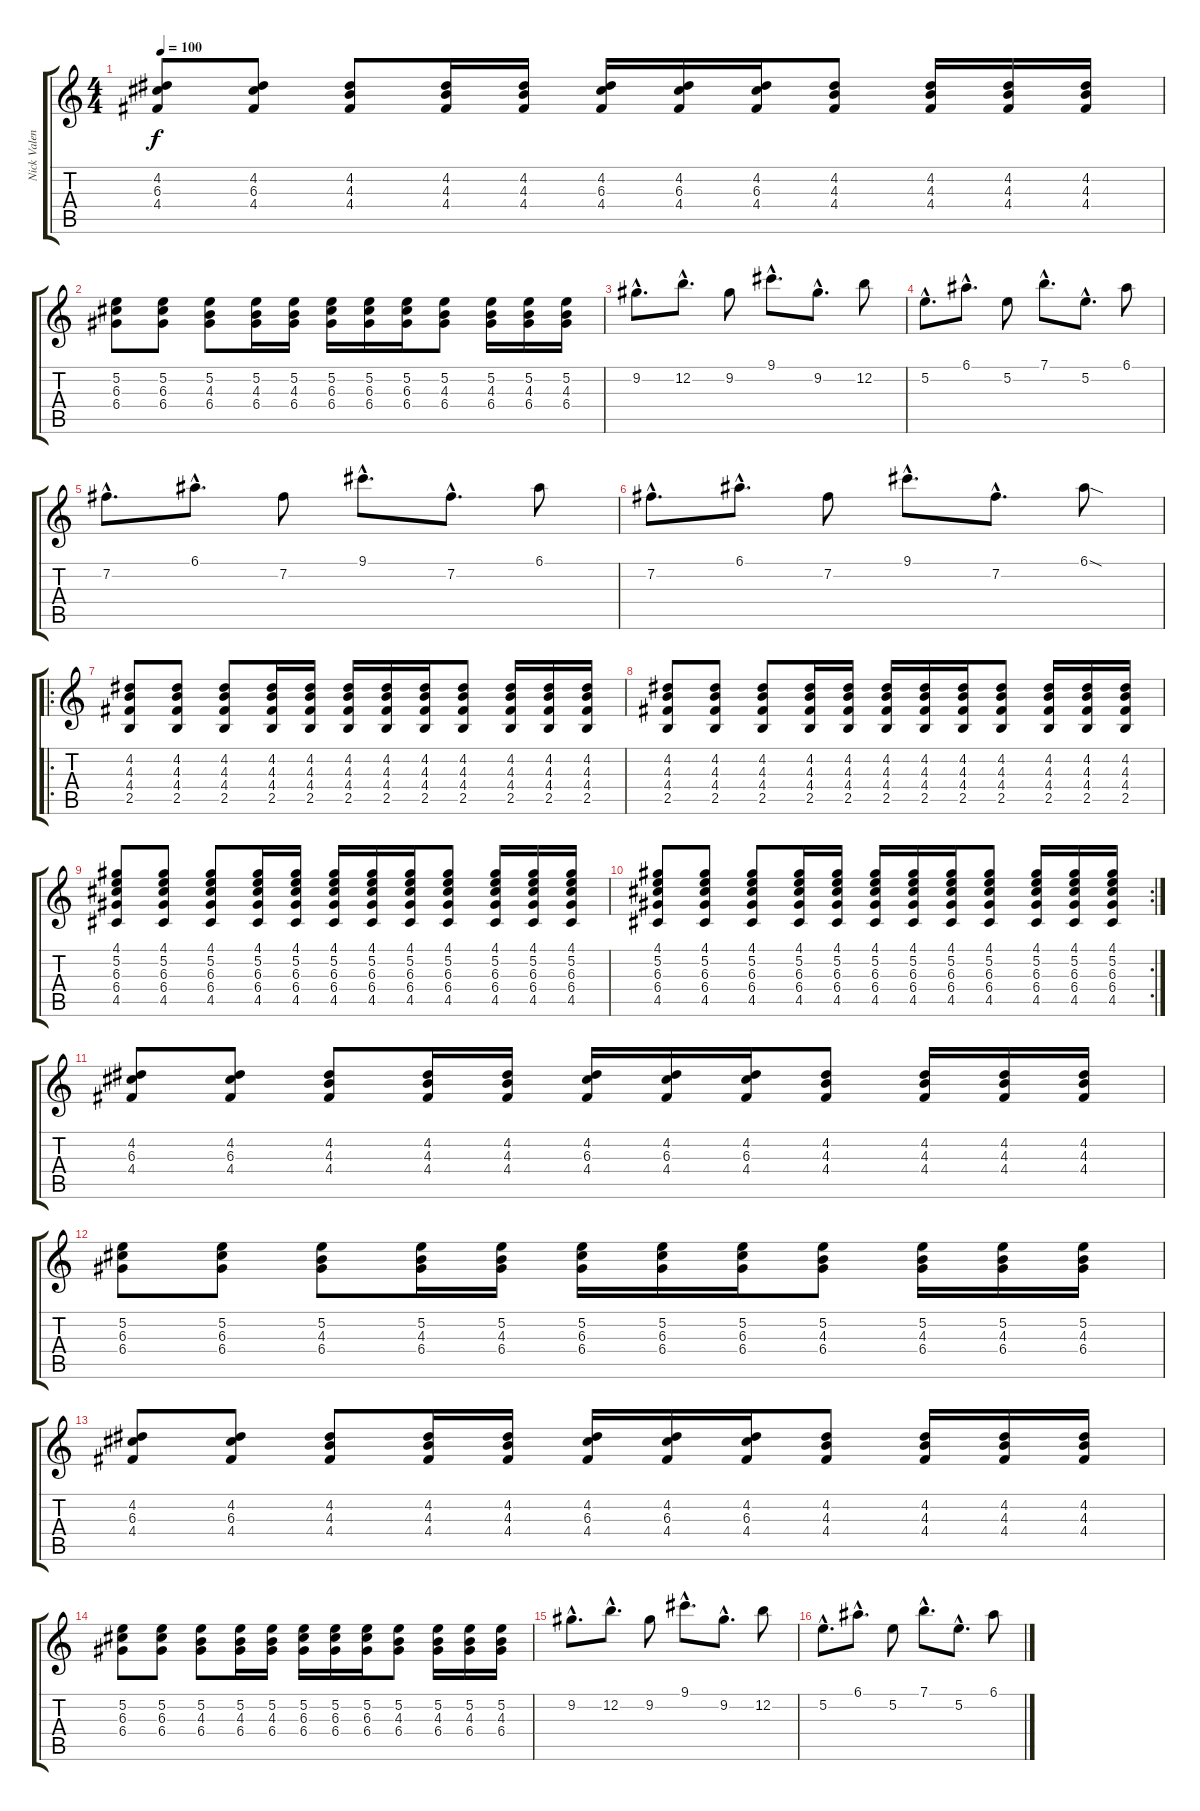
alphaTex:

\track ("Nick Valensi (guitar 1)" "Nick Valen") {instrument distortionguitar}
\staff {score tabs}
\tuning (E4 B3 G3 D3 A2 E2) {hide}
\ts (4 4)
\tempo 100
\clef g2
\ks c
(4.2 6.3 4.4).8{dy f} (4.2 6.3 4.4).8 (4.2 4.3 4.4).8 (4.2 4.3 4.4).16 (4.2 4.3 4.4).16 (4.2 6.3 4.4).16 (4.2 6.3 4.4).16 (4.2 6.3 4.4).16 (4.2 4.3 4.4).8 (4.2 4.3 4.4).16 (4.2 4.3 4.4).16 (4.2 4.3 4.4).16 |
(5.2 6.3 6.4).8 (5.2 6.3 6.4).8 (5.2 4.3 6.4).8 (5.2 4.3 6.4).16 (5.2 4.3 6.4).16 (5.2 6.3 6.4).16 (5.2 6.3 6.4).16 (5.2 6.3 6.4).16 (5.2 4.3 6.4).8 (5.2 4.3 6.4).16 (5.2 4.3 6.4).16 (5.2 4.3 6.4).16 |
9.2{hac}.8{d instrument overdrivenguitar} 12.2{hac}.8{d} 9.2.8 9.1{hac}.8{d} 9.2{hac}.8{d} 12.2.8 |
5.2{hac}.8{d} 6.1{hac}.8{d} 5.2.8 7.1{hac}.8{d} 5.2{hac}.8{d} 6.1.8 |
7.2{hac}.8{d} 6.1{hac}.8{d} 7.2.8 9.1{hac}.8{d} 7.2{hac}.8{d} 6.1.8 |
7.2{hac}.8{d} 6.1{hac}.8{d} 7.2.8 9.1{hac}.8{d} 7.2{hac}.8{d} 6.1{sod}.8 |
\ro
(4.2 4.3 4.4 2.5).8 (4.2 4.3 4.4 2.5).8 (4.2 4.3 4.4 2.5).8 (4.2 4.3 4.4 2.5).16 (4.2 4.3 4.4 2.5).16 (4.2 4.3 4.4 2.5).16 (4.2 4.3 4.4 2.5).16 (4.2 4.3 4.4 2.5).16 (4.2 4.3 4.4 2.5).8 (4.2 4.3 4.4 2.5).16 (4.2 4.3 4.4 2.5).16 (4.2 4.3 4.4 2.5).16 |
(4.2 4.3 4.4 2.5).8 (4.2 4.3 4.4 2.5).8 (4.2 4.3 4.4 2.5).8 (4.2 4.3 4.4 2.5).16 (4.2 4.3 4.4 2.5).16 (4.2 4.3 4.4 2.5).16 (4.2 4.3 4.4 2.5).16 (4.2 4.3 4.4 2.5).16 (4.2 4.3 4.4 2.5).8 (4.2 4.3 4.4 2.5).16 (4.2 4.3 4.4 2.5).16 (4.2 4.3 4.4 2.5).16 |
(4.1 5.2 6.3 6.4 4.5).8 (4.1 5.2 6.3 6.4 4.5).8 (4.1 5.2 6.3 6.4 4.5).8 (4.1 5.2 6.3 6.4 4.5).16 (4.1 5.2 6.3 6.4 4.5).16 (4.1 5.2 6.3 6.4 4.5).16 (4.1 5.2 6.3 6.4 4.5).16 (4.1 5.2 6.3 6.4 4.5).16 (4.1 5.2 6.3 6.4 4.5).8 (4.1 5.2 6.3 6.4 4.5).16 (4.1 5.2 6.3 6.4 4.5).16 (4.1 5.2 6.3 6.4 4.5).16 |
\rc 2
(4.1 5.2 6.3 6.4 4.5).8 (4.1 5.2 6.3 6.4 4.5).8 (4.1 5.2 6.3 6.4 4.5).8 (4.1 5.2 6.3 6.4 4.5).16 (4.1 5.2 6.3 6.4 4.5).16 (4.1 5.2 6.3 6.4 4.5).16 (4.1 5.2 6.3 6.4 4.5).16 (4.1 5.2 6.3 6.4 4.5).16 (4.1 5.2 6.3 6.4 4.5).8 (4.1 5.2 6.3 6.4 4.5).16 (4.1 5.2 6.3 6.4 4.5).16 (4.1 5.2 6.3 6.4 4.5).16 |
(4.2 6.3 4.4).8 (4.2 6.3 4.4).8 (4.2 4.3 4.4).8 (4.2 4.3 4.4).16 (4.2 4.3 4.4).16 (4.2 6.3 4.4).16 (4.2 6.3 4.4).16 (4.2 6.3 4.4).16 (4.2 4.3 4.4).8 (4.2 4.3 4.4).16 (4.2 4.3 4.4).16 (4.2 4.3 4.4).16 |
(5.2 6.3 6.4).8 (5.2 6.3 6.4).8 (5.2 4.3 6.4).8 (5.2 4.3 6.4).16 (5.2 4.3 6.4).16 (5.2 6.3 6.4).16 (5.2 6.3 6.4).16 (5.2 6.3 6.4).16 (5.2 4.3 6.4).8 (5.2 4.3 6.4).16 (5.2 4.3 6.4).16 (5.2 4.3 6.4).16 |
(4.2 6.3 4.4).8 (4.2 6.3 4.4).8 (4.2 4.3 4.4).8 (4.2 4.3 4.4).16 (4.2 4.3 4.4).16 (4.2 6.3 4.4).16 (4.2 6.3 4.4).16 (4.2 6.3 4.4).16 (4.2 4.3 4.4).8 (4.2 4.3 4.4).16 (4.2 4.3 4.4).16 (4.2 4.3 4.4).16 |
(5.2 6.3 6.4).8 (5.2 6.3 6.4).8 (5.2 4.3 6.4).8 (5.2 4.3 6.4).16 (5.2 4.3 6.4).16 (5.2 6.3 6.4).16 (5.2 6.3 6.4).16 (5.2 6.3 6.4).16 (5.2 4.3 6.4).8 (5.2 4.3 6.4).16 (5.2 4.3 6.4).16 (5.2 4.3 6.4).16 |
9.2{hac}.8{d instrument overdrivenguitar} 12.2{hac}.8{d} 9.2.8 9.1{hac}.8{d} 9.2{hac}.8{d} 12.2.8 |
5.2{hac}.8{d} 6.1{hac}.8{d} 5.2.8 7.1{hac}.8{d} 5.2{hac}.8{d} 6.1.8
